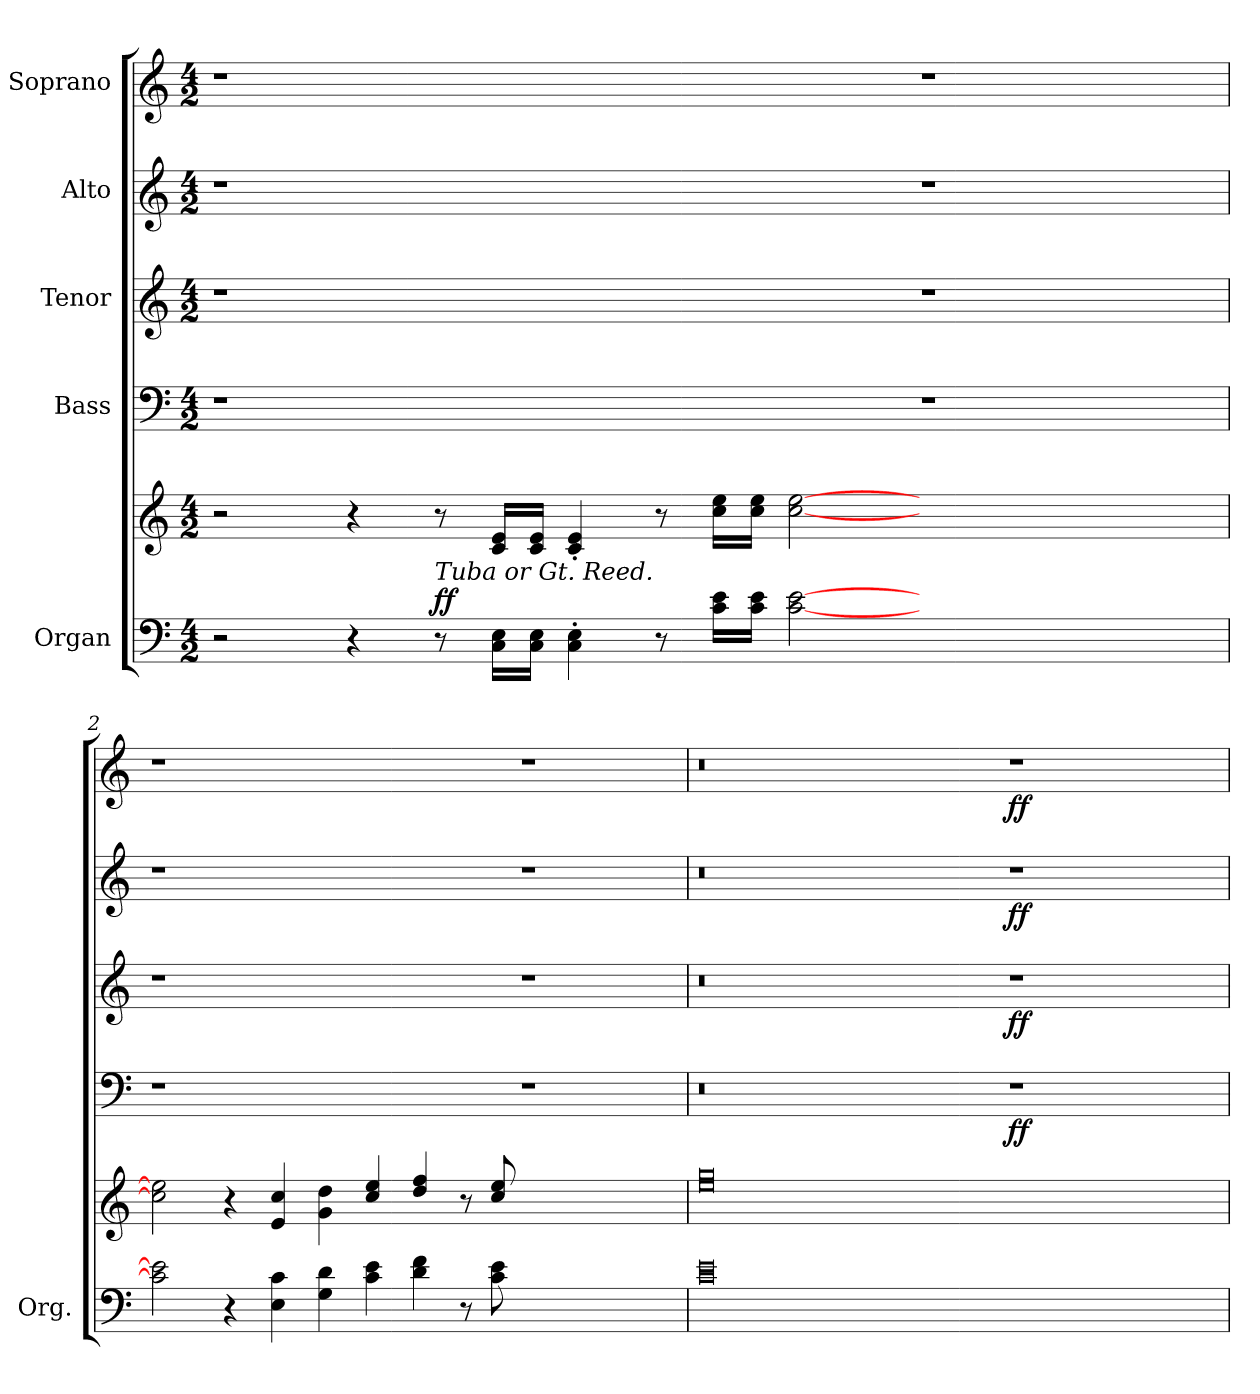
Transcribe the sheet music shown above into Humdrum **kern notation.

**kern	**kern	**dynam	**kern	**dynam	**kern	**dynam	**kern	**dynam	**kern	**dynam
*part5	*part5	*part5	*part4	*part4	*part3	*part3	*part2	*part2	*part1	*part1
*staff6	*staff5	*staff5/6	*staff4	*staff4	*staff3	*staff3	*staff2	*staff2	*staff1	*staff1
*I"Organ	*	*	*I"Bass	*	*I"Tenor	*	*I"Alto	*	*I"Soprano	*
*I'Org.	*	*	*	*	*	*	*	*	*	*
!!LO:PB:g=z
*clefF4	*clefG2	*	*clefF4	*	*clefG2	*	*clefG2	*	*clefG2	*
*	*	*	*	*	*ITrd7c12	*	*	*	*	*
*k[]	*k[]	*	*k[]	*	*k[]	*	*k[]	*	*k[]	*
*C:	*C:	*	*C:	*	*C:	*	*C:	*	*C:	*
*M4/2	*M4/2	*	*M4/2	*	*M4/2	*	*M4/2	*	*M4/2	*
=1	=1	=1	=1	=1	=1	=1	=1	=1	=1	=1
!	!	!	!LO:N:vis=1	!	!LO:N:vis=1	!	!LO:N:vis=1	!	!LO:N:vis=1	!
2r	2r	.	0r	.	0r	.	0r	.	0r	.
4r	4r	.	.	.	.	.	.	.	.	.
!	!LO:TX:b:i:t=Tuba or Gt. Reed.	!	!	!	!	!	!	!	!	!
8r	8r	ff	.	.	.	.	.	.	.	.
16Ci\ 16EiLL	16ci/ 16eiLL	.	.	.	.	.	.	.	.	.
16Ci\ 16EiJJ	16ci/ 16eiJJ	.	.	.	.	.	.	.	.	.
4Ci\' 4Ei'	4ci/' 4ei'	.	.	.	.	.	.	.	.	.
8r	8r	.	.	.	.	.	.	.	.	.
16ci\ 16eiLL	16cci\ 16eeiLL	.	.	.	.	.	.	.	.	.
16ci\ 16eiJJ	16cci\ 16eeiJJ	.	.	.	.	.	.	.	.	.
[2ci\ [2ei	[2cci\ [2eei	.	.	.	.	.	.	.	.	.
!	!	!	!LO:N:vis=1	!	!LO:N:vis=1	!	!LO:N:vis=1	!	!LO:N:vis=1	!
0ryy	0ryy	.	0r	.	0r	.	0r	.	0r	.
=2	=2	=2	=2	=2	=2	=2	=2	=2	=2	=2
!	!	!	!LO:N:vis=1	!	!LO:N:vis=1	!	!LO:N:vis=1	!	!LO:N:vis=1	!
2ci\] 2ei]	2cci\] 2eei]	.	0r	.	0r	.	0r	.	0r	.
4r	4r	.	.	.	.	.	.	.	.	.
4Ei\ 4ci	4ei/ 4cci	.	.	.	.	.	.	.	.	.
4Gi\ 4di	4gi\ 4ddi	.	.	.	.	.	.	.	.	.
4ci\ 4ei	4cci/ 4eei	.	.	.	.	.	.	.	.	.
4di\ 4fi	4ddi/ 4ffi	.	.	.	.	.	.	.	.	.
8r	8r	.	.	.	.	.	.	.	.	.
8ci\ 8ei	8cci/ 8eei	.	.	.	.	.	.	.	.	.
!	!	!	!LO:N:vis=1	!	!LO:N:vis=1	!	!LO:N:vis=1	!	!LO:N:vis=1	!
0ryy	0ryy	.	0r	.	0r	.	0r	.	0r	.
=3	=3	=3	=3	=3	=3	=3	=3	=3	=3	=3
!	!	!	!LO:N:vis=1	!	!LO:N:vis=1	!	!LO:N:vis=1	!	!LO:N:vis=1	!
*	*	*	*^	*	*^	*	*^	*	*^	*
0ci 0ei	0eei 0ggi	.	0r	1ryy	.	0r	1ryy	.	0r	1ryy	.	0r	1ryy	.
.	.	.	.	2ryy	.	.	2ryy	.	.	2ryy	.	.	2ryy	.
.	.	.	.	4ryy	.	.	4ryy	.	.	4ryy	.	.	4ryy	.
.	.	.	.	8ryy	.	.	8ryy	.	.	8ryy	.	.	8ryy	.
.	.	.	.	16ryy	.	.	16ryy	.	.	16ryy	.	.	16ryy	.
.	.	.	.	32ryy	.	.	32ryy	.	.	32ryy	.	.	32ryy	.
.	.	.	.	64ryy	.	.	64ryy	.	.	64ryy	.	.	64ryy	.
.	.	.	.	128...ryy	.	.	128...ryy	.	.	128...ryy	.	.	128...ryy	.
.	.	.	.	1ryy	ff	.	1ryy	ff	.	1ryy	ff	.	1ryy	ff
!	!	!	!LO:N:vis=1	!	!	!LO:N:vis=1	!	!	!LO:N:vis=1	!	!	!LO:N:vis=1	!	!
0ryy	0ryy	.	0r	.	.	0r	.	.	0r	.	.	0r	.	.
.	.	.	.	1ryy	.	.	1ryy	.	.	1ryy	.	.	1ryy	.
.	.	.	.	1024ryy	.	.	1024ryy	.	.	1024ryy	.	.	1024ryy	.
*	*	*	*v	*v	*	*	*	*	*v	*v	*	*v	*v	*
*	*	*	*	*	*v	*v	*	*	*	*	*
=	=	=	=	=	=	=	=	=	=	=
*-	*-	*-	*-	*-	*-	*-	*-	*-	*-	*-
